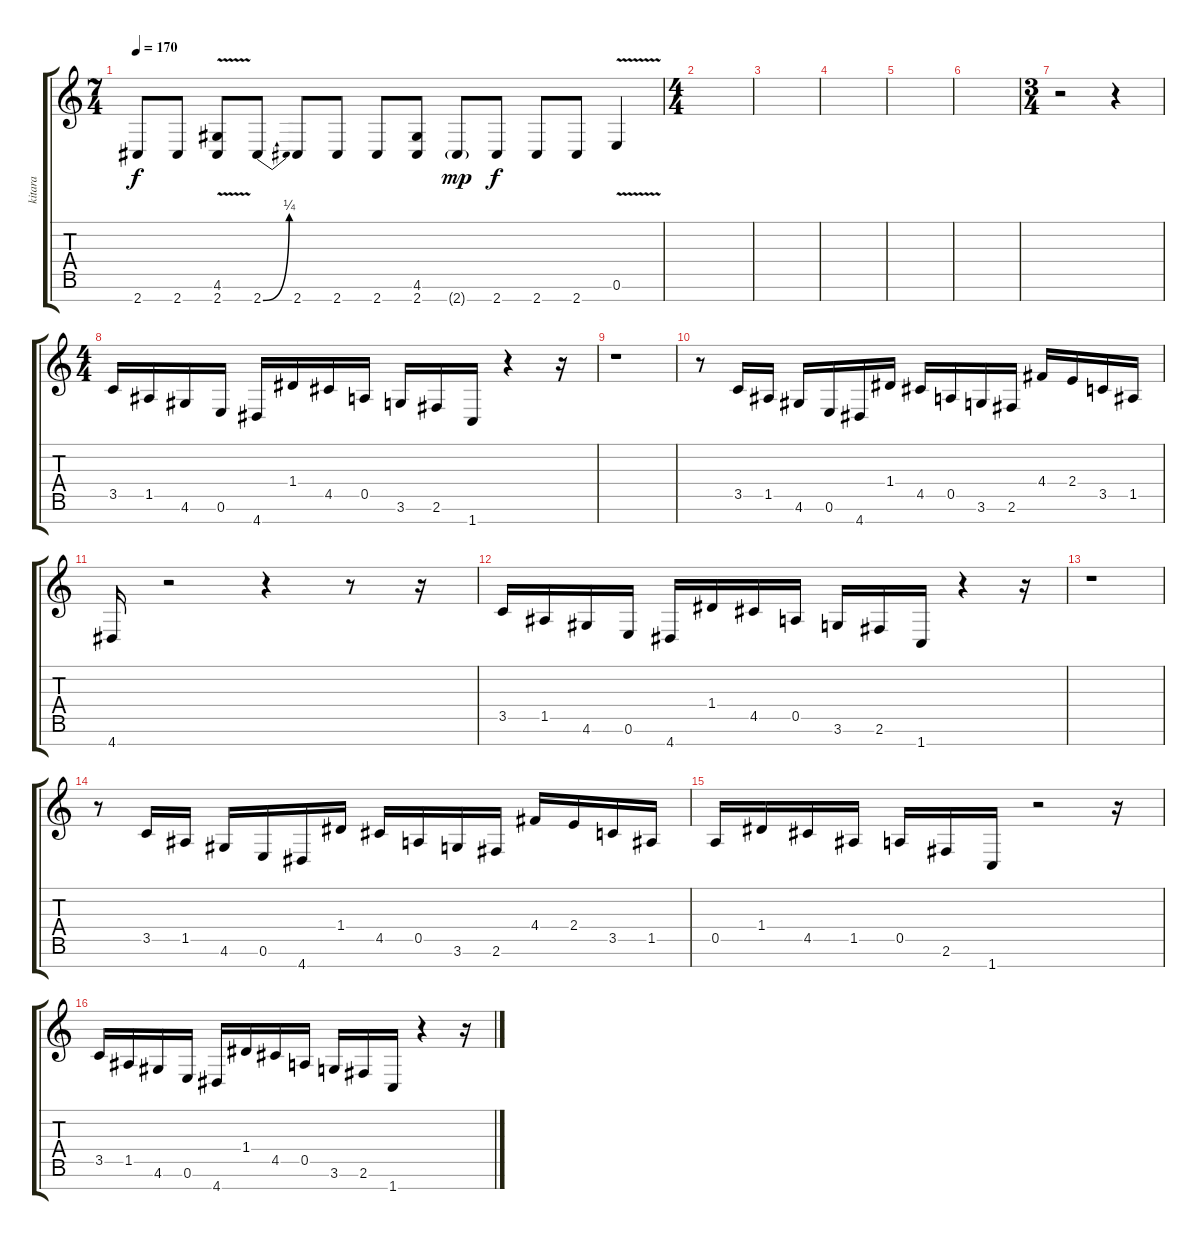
\track ("kitara" "kitara") {instrument distortionguitar}
\staff {score tabs}
\tuning (E4 B3 G3 D3 A2 E2 B1) {hide}
\ts (7 4)
\tempo 170
\clef g2
\ks c
2.7.8{dy f volume 11} 2.7.8 (4.6 2.7{v}).8 2.7{be (bend 0 0 60 1)}.8 2.7.8 2.7.8 2.7.8 (4.6 2.7).8 2.7{g}.8{dy mp} 2.7.8{dy f} 2.7.8 2.7.8 0.6{v}.4 |
\ts (4 4)
|
|
|
|
|
\ts (3 4)
r.2 r.4 |
\ts (4 4)
3.5.16 1.5.16 4.6.16 0.6.16 4.7.16 1.4.16 4.5.16 0.5.16 3.6.16 2.6.16 1.7.16 r.4 r.16 |
r.1 |
r.8 3.5.16 1.5.16 4.6.16 0.6.16 4.7.16 1.4.16 4.5.16 0.5.16 3.6.16 2.6.16 4.4.16 2.4.16 3.5.16 1.5.16 |
4.7.16 r.2 r.4 r.8 r.16 |
3.5.16 1.5.16 4.6.16 0.6.16 4.7.16 1.4.16 4.5.16 0.5.16 3.6.16 2.6.16 1.7.16 r.4 r.16 |
r.1 |
r.8 3.5.16 1.5.16 4.6.16 0.6.16 4.7.16 1.4.16 4.5.16 0.5.16 3.6.16 2.6.16 4.4.16 2.4.16 3.5.16 1.5.16 |
0.5.16 1.4.16 4.5.16 1.5.16 0.5.16 2.6.16 1.7.16 r.2 r.16 |
3.5.16 1.5.16 4.6.16 0.6.16 4.7.16 1.4.16 4.5.16 0.5.16 3.6.16 2.6.16 1.7.16 r.4 r.16
